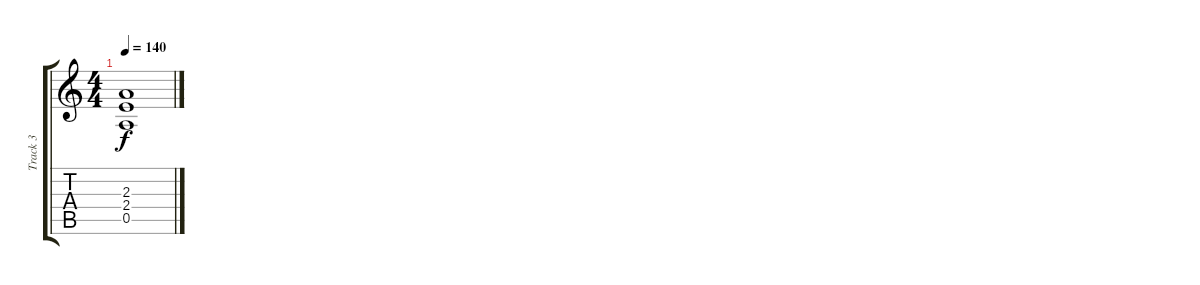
\track ("Track 3" "Track 3") {instrument distortionguitar}
\staff {score tabs}
\tuning (E4 B3 G3 D3 A2 E2) {hide}
\ts (4 4)
\tempo 140
\clef g2
\ks c
(2.3 2.4 0.5).1{dy f}
